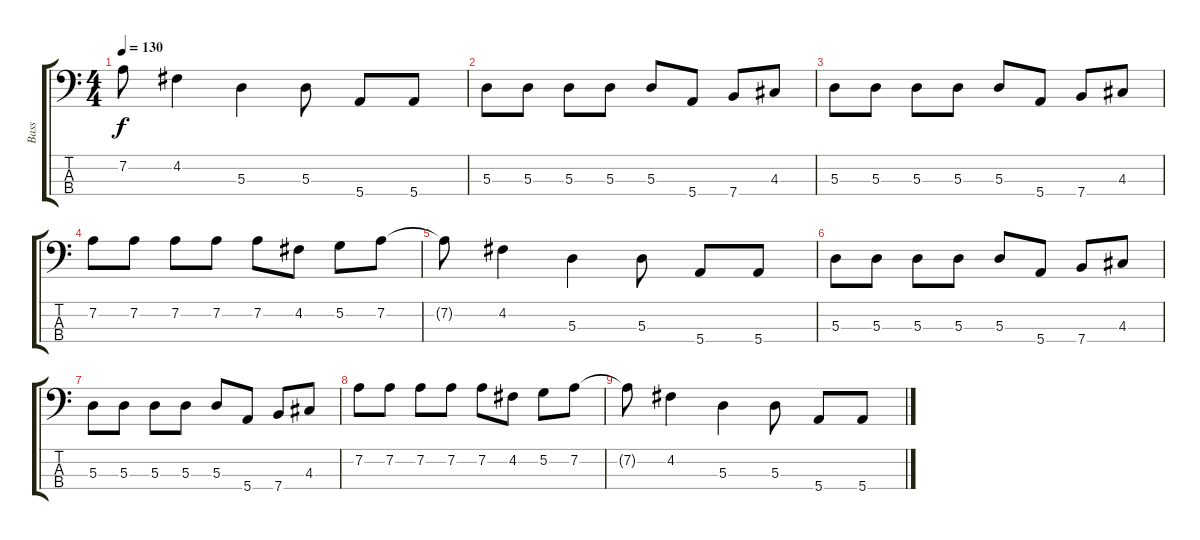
\track ("Bass" "Bass") {instrument electricbasspick}
\staff {score tabs}
\tuning (G2 D2 A1 E1) {hide}
\ts (4 4)
\tempo 130
\clef f4
\ks c
7.2{t}.8{dy f} 4.2.4 5.3.4 5.3.8 5.4.8 5.4.8 |
5.3.8{volume 8} 5.3.8 5.3.8 5.3.8 5.3.8 5.4.8 7.4.8 4.3.8 |
5.3.8 5.3.8 5.3.8 5.3.8 5.3.8 5.4.8 7.4.8 4.3.8 |
7.2.8 7.2.8 7.2.8 7.2.8 7.2.8 4.2.8 5.2.8 7.2.8 |
7.2{t}.8 4.2.4 5.3.4 5.3.8 5.4.8 5.4.8 |
5.3.8{volume 4} 5.3.8 5.3.8 5.3.8 5.3.8 5.4.8 7.4.8 4.3.8 |
5.3.8 5.3.8 5.3.8 5.3.8 5.3.8 5.4.8 7.4.8 4.3.8 |
7.2.8 7.2.8 7.2.8 7.2.8 7.2.8 4.2.8 5.2.8 7.2.8 |
7.2{t}.8 4.2.4 5.3.4 5.3.8 5.4.8 5.4.8
